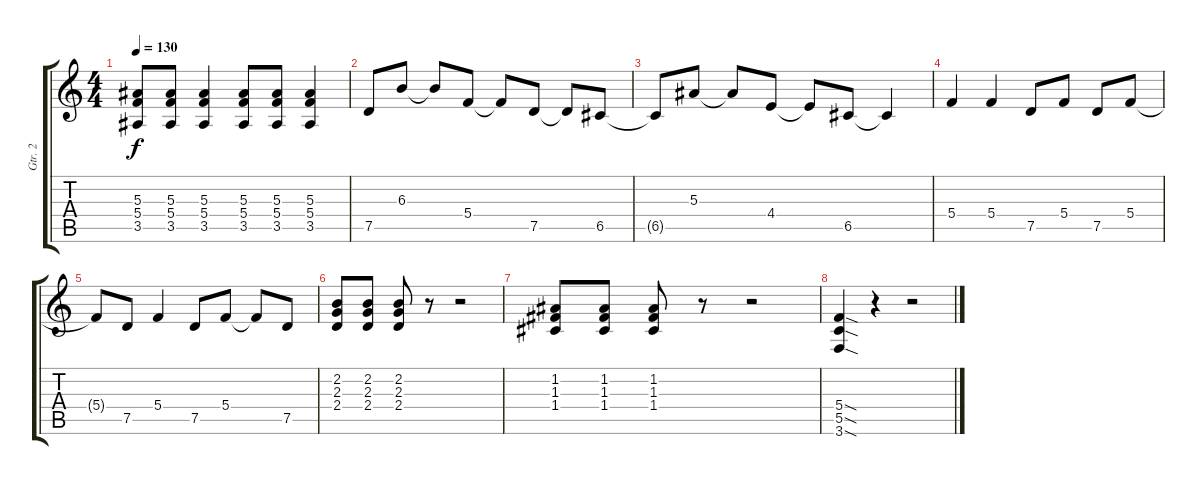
\track ("Gtr. 2" "Gtr. 2") {instrument distortionguitar}
\staff {score tabs}
\tuning (D4 A3 F3 C3 G2 D2) {hide}
\ts (4 4)
\tempo 130
\clef g2
\ks c
(5.3{t} 5.4{t} 3.5{t}).8{dy f} (5.3 5.4 3.5).8 (5.3 5.4 3.5).4 (5.3 5.4 3.5).8 (5.3 5.4 3.5).8 (5.3 5.4 3.5).4 |
7.5.8 6.3.8 6.3{t}.8 5.4.8 5.4{t}.8 7.5.8 7.5{t}.8 6.5.8 |
6.5{t}.8 5.3.8 5.3{t}.8 4.4.8 4.4{t}.8 6.5.8 6.5{t}.4 |
5.4.4 5.4.4 7.5.8 5.4.8 7.5.8 5.4.8 |
5.4{t}.8 7.5.8 5.4.4 7.5.8 5.4.8 5.4{t}.8 7.5.8 |
(2.2 2.3 2.4).8 (2.2 2.3 2.4).8 (2.2 2.3 2.4).8 r.8 r.2 |
(1.2 1.3 1.4).8 (1.2 1.3 1.4).8 (1.2 1.3 1.4).8 r.8 r.2 |
(5.4{sod} 5.5{sod} 3.6{sod}).4 r.4 r.2
